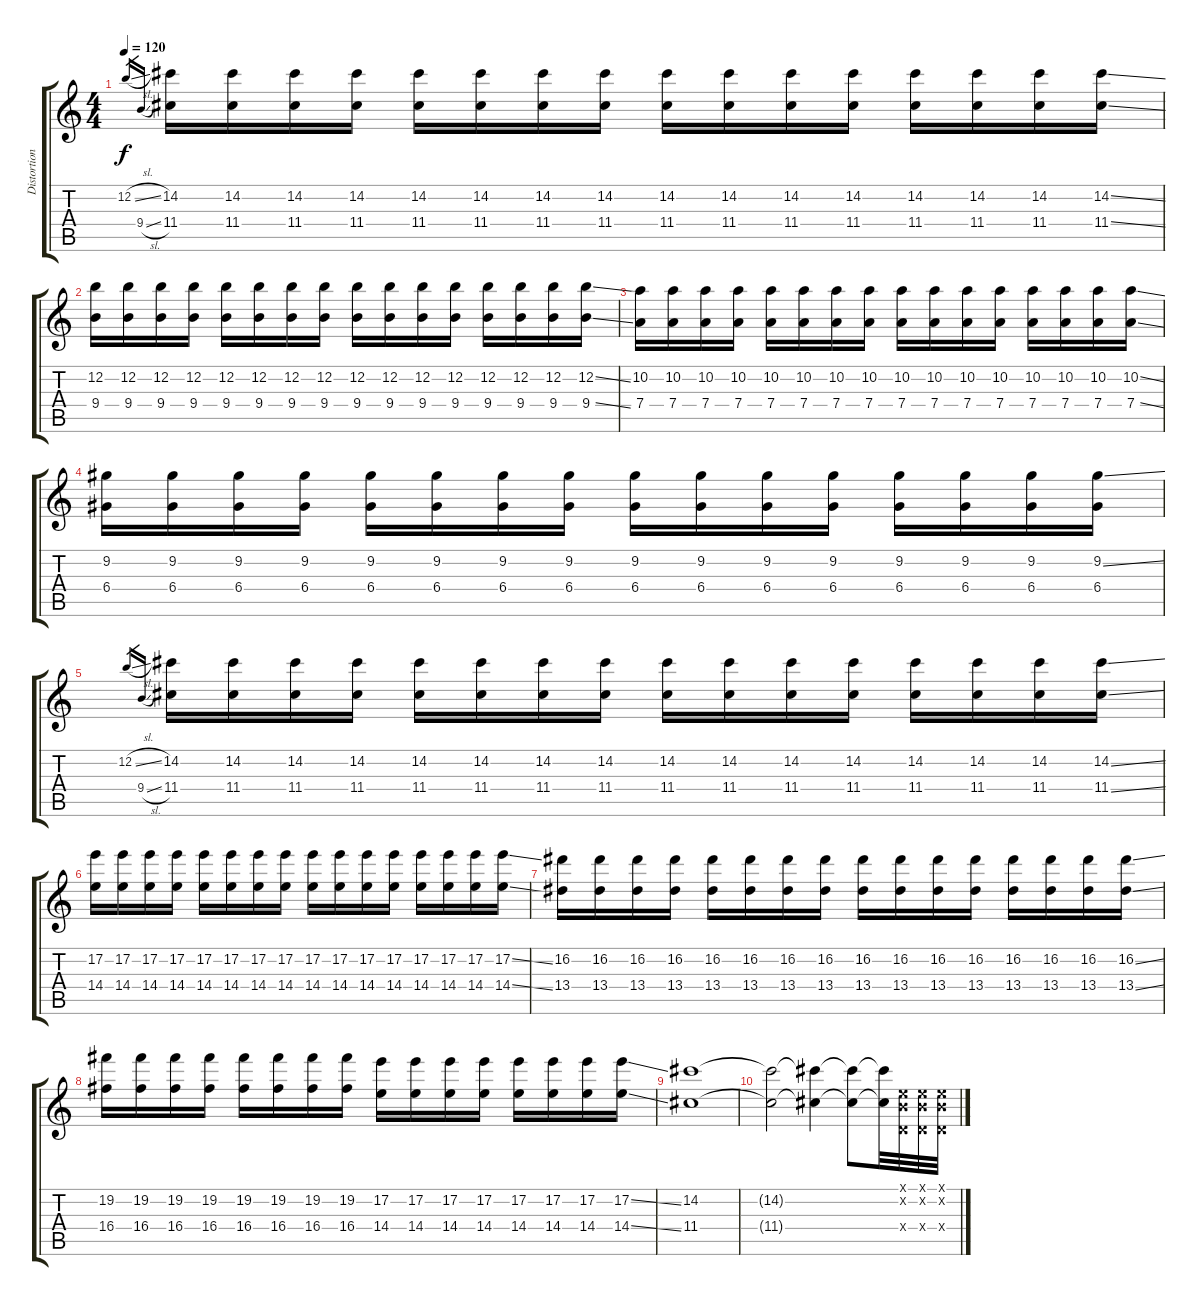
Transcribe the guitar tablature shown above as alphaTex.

\track ("Distortion Guitar" "Distortion") {instrument overdrivenguitar}
\staff {score tabs}
\tuning (E4 B3 G3 D3 A2 E2) {hide}
\ts (4 4)
\tempo 120
\clef g2
\ks c
12.2{sl}.16{gr dy f} 9.4{sl}.16{gr} (14.2 11.4).16 (14.2 11.4).16 (14.2 11.4).16 (14.2 11.4).16 (14.2 11.4).16 (14.2 11.4).16 (14.2 11.4).16 (14.2 11.4).16 (14.2 11.4).16 (14.2 11.4).16 (14.2 11.4).16 (14.2 11.4).16 (14.2 11.4).16 (14.2 11.4).16 (14.2 11.4).16 (14.2{ss} 11.4{ss}).16 |
(12.2 9.4).16 (12.2 9.4).16 (12.2 9.4).16 (12.2 9.4).16 (12.2 9.4).16 (12.2 9.4).16 (12.2 9.4).16 (12.2 9.4).16 (12.2 9.4).16 (12.2 9.4).16 (12.2 9.4).16 (12.2 9.4).16 (12.2 9.4).16 (12.2 9.4).16 (12.2 9.4).16 (12.2{ss} 9.4{ss}).16 |
(10.2 7.4).16 (10.2 7.4).16 (10.2 7.4).16 (10.2 7.4).16 (10.2 7.4).16 (10.2 7.4).16 (10.2 7.4).16 (10.2 7.4).16 (10.2 7.4).16 (10.2 7.4).16 (10.2 7.4).16 (10.2 7.4).16 (10.2 7.4).16 (10.2 7.4).16 (10.2 7.4).16 (10.2{ss} 7.4{ss}).16 |
(9.2 6.4).16 (9.2 6.4).16 (9.2 6.4).16 (9.2 6.4).16 (9.2 6.4).16 (9.2 6.4).16 (9.2 6.4).16 (9.2 6.4).16 (9.2 6.4).16 (9.2 6.4).16 (9.2 6.4).16 (9.2 6.4).16 (9.2 6.4).16 (9.2 6.4).16 (9.2 6.4).16 (9.2{ss} 6.4).16 |
12.2{sl}.16{gr} 9.4{sl}.16{gr} (14.2 11.4).16 (14.2 11.4).16 (14.2 11.4).16 (14.2 11.4).16 (14.2 11.4).16 (14.2 11.4).16 (14.2 11.4).16 (14.2 11.4).16 (14.2 11.4).16 (14.2 11.4).16 (14.2 11.4).16 (14.2 11.4).16 (14.2 11.4).16 (14.2 11.4).16 (14.2 11.4).16 (14.2{ss} 11.4{ss}).16 |
(17.2 14.4).16 (17.2 14.4).16 (17.2 14.4).16 (17.2 14.4).16 (17.2 14.4).16 (17.2 14.4).16 (17.2 14.4).16 (17.2 14.4).16 (17.2 14.4).16 (17.2 14.4).16 (17.2 14.4).16 (17.2 14.4).16 (17.2 14.4).16 (17.2 14.4).16 (17.2 14.4).16 (17.2{ss} 14.4{ss}).16 |
(16.2 13.4).16 (16.2 13.4).16 (16.2 13.4).16 (16.2 13.4).16 (16.2 13.4).16 (16.2 13.4).16 (16.2 13.4).16 (16.2 13.4).16 (16.2 13.4).16 (16.2 13.4).16 (16.2 13.4).16 (16.2 13.4).16 (16.2 13.4).16 (16.2 13.4).16 (16.2 13.4).16 (16.2{ss} 13.4{ss}).16 |
(19.2 16.4).16 (19.2 16.4).16 (19.2 16.4).16 (19.2 16.4).16 (19.2 16.4).16 (19.2 16.4).16 (19.2 16.4).16 (19.2 16.4).16 (17.2 14.4).16 (17.2 14.4).16 (17.2 14.4).16 (17.2 14.4).16 (17.2 14.4).16 (17.2 14.4).16 (17.2 14.4).16 (17.2{ss} 14.4{ss}).16 |
(14.2 11.4).1 |
(14.2{t} 11.4{t}).2 (14.2{t} 11.4{t}).4 (14.2{t} 11.4{t}).8 (14.2{t} 11.4{t}).32 (0.1{x} 0.2{x} 0.4{x}).32 (0.1{x} 0.2{x} 0.4{x}).32 (0.1{x} 0.2{x} 0.4{x}).32
